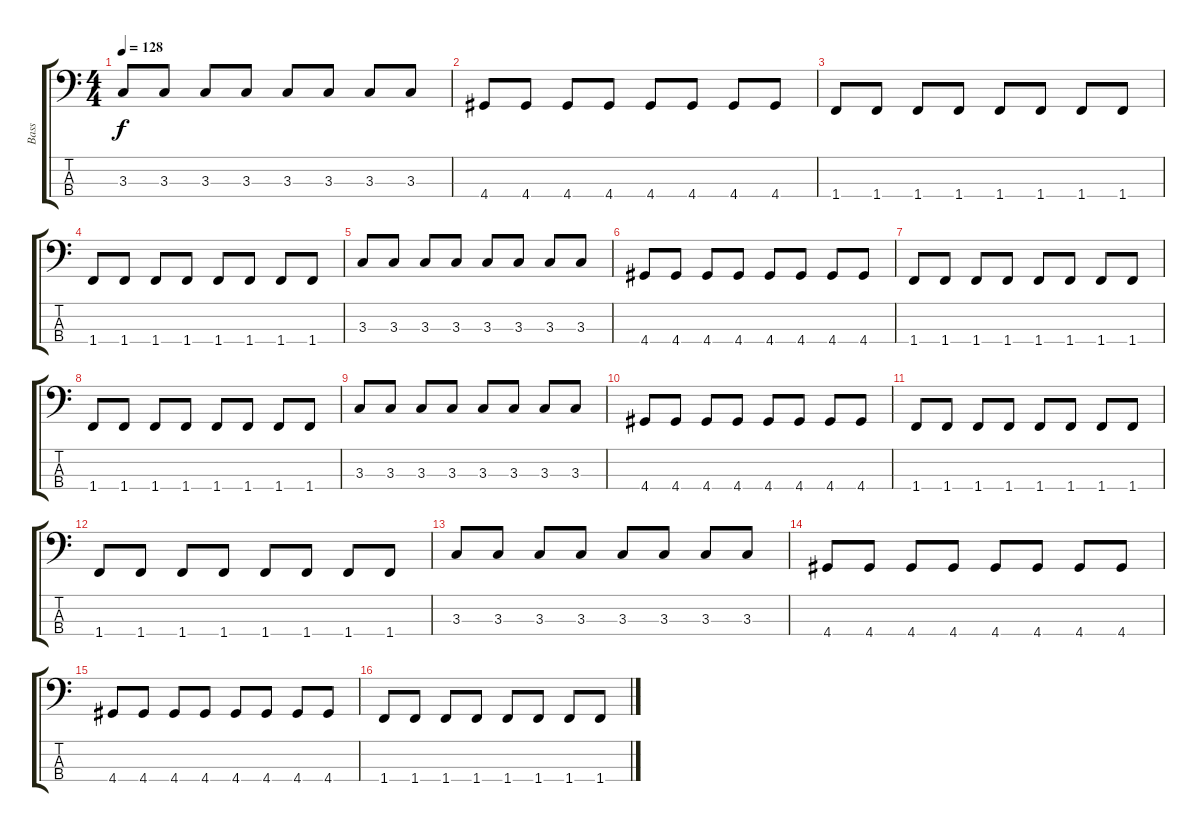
\track ("Bass" "Bass") {instrument electricbassfinger}
\staff {score tabs}
\tuning (G2 D2 A1 E1) {hide}
\ts (4 4)
\tempo 128
\clef f4
\ks c
3.3.8{dy f} 3.3.8 3.3.8 3.3.8 3.3.8 3.3.8 3.3.8 3.3.8 |
4.4.8 4.4.8 4.4.8 4.4.8 4.4.8 4.4.8 4.4.8 4.4.8 |
1.4.8 1.4.8 1.4.8 1.4.8 1.4.8 1.4.8 1.4.8 1.4.8 |
1.4.8 1.4.8 1.4.8 1.4.8 1.4.8 1.4.8 1.4.8 1.4.8 |
3.3.8 3.3.8 3.3.8 3.3.8 3.3.8 3.3.8 3.3.8 3.3.8 |
4.4.8 4.4.8 4.4.8 4.4.8 4.4.8 4.4.8 4.4.8 4.4.8 |
1.4.8 1.4.8 1.4.8 1.4.8 1.4.8 1.4.8 1.4.8 1.4.8 |
1.4.8 1.4.8 1.4.8 1.4.8 1.4.8 1.4.8 1.4.8 1.4.8 |
3.3.8 3.3.8 3.3.8 3.3.8 3.3.8 3.3.8 3.3.8 3.3.8 |
4.4.8 4.4.8 4.4.8 4.4.8 4.4.8 4.4.8 4.4.8 4.4.8 |
1.4.8 1.4.8 1.4.8 1.4.8 1.4.8 1.4.8 1.4.8 1.4.8 |
1.4.8 1.4.8 1.4.8 1.4.8 1.4.8 1.4.8 1.4.8 1.4.8 |
3.3.8 3.3.8 3.3.8 3.3.8 3.3.8 3.3.8 3.3.8 3.3.8 |
4.4.8 4.4.8 4.4.8 4.4.8 4.4.8 4.4.8 4.4.8 4.4.8 |
4.4.8 4.4.8 4.4.8 4.4.8 4.4.8 4.4.8 4.4.8 4.4.8 |
1.4.8 1.4.8 1.4.8 1.4.8 1.4.8 1.4.8 1.4.8 1.4.8
